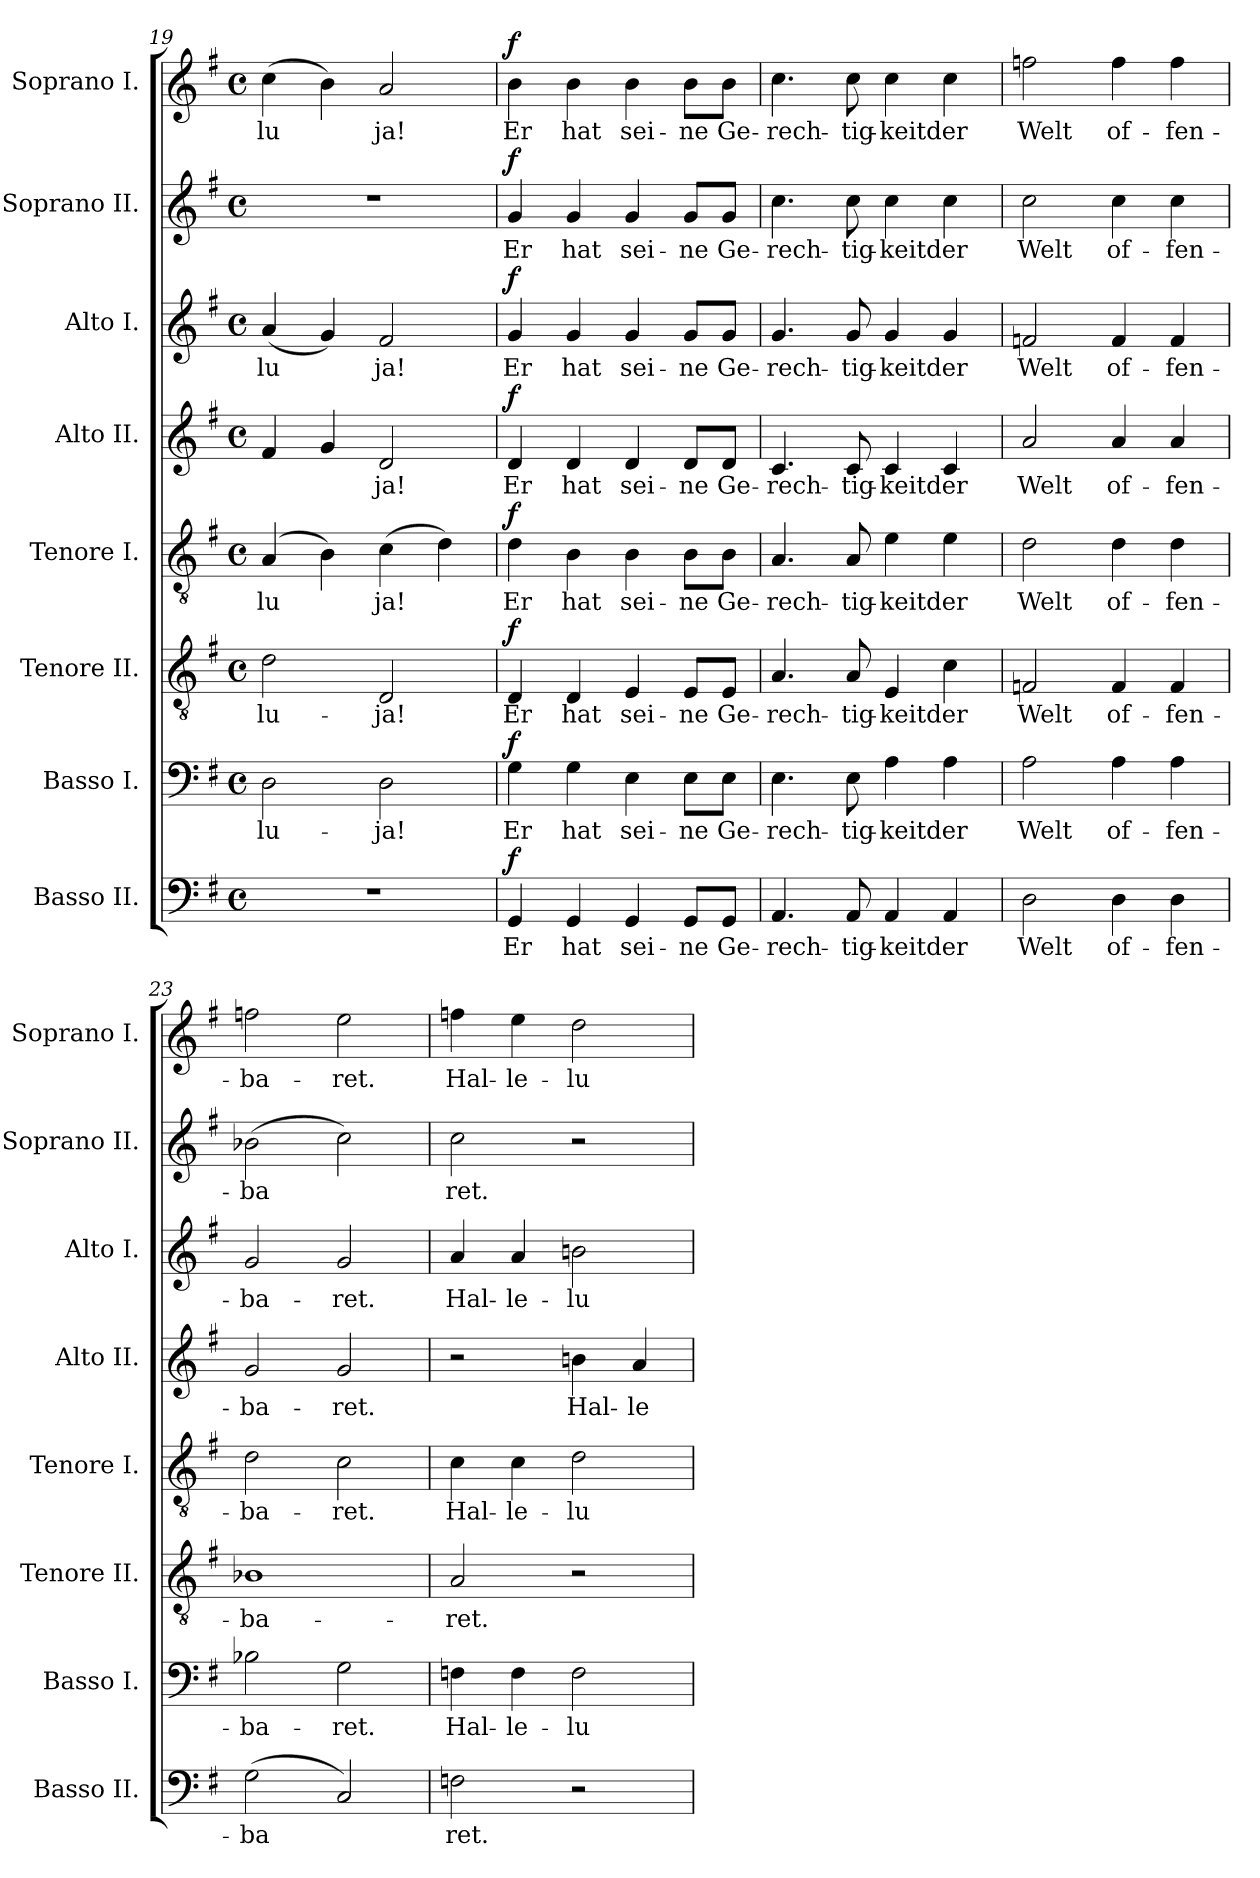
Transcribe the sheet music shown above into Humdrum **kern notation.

**kern	**text	**dynam	**kern	**text	**dynam	**kern	**text	**dynam	**kern	**text	**dynam	**kern	**text	**dynam	**kern	**text	**dynam	**kern	**text	**dynam	**kern	**text	**dynam
*part8	*part8	*part8	*part7	*part7	*part7	*part6	*part6	*part6	*part5	*part5	*part5	*part4	*part4	*part4	*part3	*part3	*part3	*part2	*part2	*part2	*part1	*part1	*part1
*staff8	*staff8	*staff8	*staff7	*staff7	*staff7	*staff6	*staff6	*staff6	*staff5	*staff5	*staff5	*staff4	*staff4	*staff4	*staff3	*staff3	*staff3	*staff2	*staff2	*staff2	*staff1	*staff1	*staff1
*I"Basso II.	*	*	*I"Basso I.	*	*	*I"Tenore II.	*	*	*I"Tenore I.	*	*	*I"Alto II.	*	*	*I"Alto I.	*	*	*I"Soprano II.	*	*	*I"Soprano I.	*	*
*I'Basso II.	*	*	*I'Basso I.	*	*	*I'Tenore II.	*	*	*I'Tenore I.	*	*	*I'Alto II.	*	*	*I'Alto I.	*	*	*I'Soprano II.	*	*	*I'Soprano I.	*	*
*clefF4	*	*	*clefF4	*	*	*clefGv2	*	*	*clefGv2	*	*	*clefG2	*	*	*clefG2	*	*	*clefG2	*	*	*clefG2	*	*
*k[f#]	*	*	*k[f#]	*	*	*k[f#]	*	*	*k[f#]	*	*	*k[f#]	*	*	*k[f#]	*	*	*k[f#]	*	*	*k[f#]	*	*
*G:	*	*	*G:	*	*	*G:	*	*	*G:	*	*	*G:	*	*	*G:	*	*	*G:	*	*	*G:	*	*
*M4/4	*	*	*M4/4	*	*	*M4/4	*	*	*M4/4	*	*	*M4/4	*	*	*M4/4	*	*	*M4/4	*	*	*M4/4	*	*
*met(c)	*	*	*met(c)	*	*	*met(c)	*	*	*met(c)	*	*	*met(c)	*	*	*met(c)	*	*	*met(c)	*	*	*met(c)	*	*
=19	=19	=19	=19	=19	=19	=19	=19	=19	=19	=19	=19	=19	=19	=19	=19	=19	=19	=19	=19	=19	=19	=19	=19
!	!	!	!	!LO:LY:b:cj	!	!	!LO:LY:b:cj	!	!	!LO:LY:b:cj	!	!	!LO:LY:b:cj	!	!	!LO:LY:b:cj	!	!	!	!	!	!LO:LY:b:cj	!
1r	.	.	2D\	-lu-	.	2d\	-lu-	.	(>4A/	-lu-	.	4f#/	--	.	(<4a/	-lu-	.	1r	.	.	(>4cc\	-lu-	.
!	!	!	!	!	!	!	!	!	!	!LO:LY:b:cj	!	!	!LO:LY:b:cj	!	!	!LO:LY:b:cj	!	!	!	!	!	!LO:LY:b:cj	!
.	.	.	.	.	.	.	.	.	4B\)	--	.	4g/	--	.	4g/)	--	.	.	.	.	4b\)	--	.
!	!	!	!	!LO:LY:b:cj	!	!	!LO:LY:b:cj	!	!	!LO:LY:b:cj	!	!	!LO:LY:b:cj	!	!	!LO:LY:b:cj	!	!	!	!	!	!LO:LY:b:cj	!
.	.	.	2D\	-ja!	.	2D/	-ja!	.	(>4c\	-ja!	.	2d/	-ja!	.	2f#/	-ja!	.	.	.	.	2a/	-ja!	.
!	!	!	!	!	!	!	!	!	!	!LO:LY:b:cj	!	!	!	!	!	!	!	!	!	!	!	!	!
.	.	.	.	.	.	.	.	.	4d\)	.	.	.	.	.	.	.	.	.	.	.	.	.	.
=20!	=20!	=20!	=20!	=20!	=20!	=20!	=20!	=20!	=20!	=20!	=20!	=20!	=20!	=20!	=20!	=20!	=20!	=20!	=20!	=20!	=20!	=20!	=20!
!	!LO:LY:b:cj	!LO:DY:a	!	!LO:LY:b:cj	!LO:DY:a	!	!LO:LY:b:cj	!LO:DY:a	!	!LO:LY:b:cj	!LO:DY:a	!	!LO:LY:b:cj	!LO:DY:a	!	!LO:LY:b:cj	!LO:DY:a	!	!LO:LY:b:cj	!LO:DY:a	!	!LO:LY:b:cj	!LO:DY:a
4GG/	Er	f	4G\	Er	f	4D/	Er	f	4d\	Er	f	4d/	Er	f	4g/	Er	f	4g/	Er	f	4b\	Er	f
!	!LO:LY:b:cj	!	!	!LO:LY:b:cj	!	!	!LO:LY:b:cj	!	!	!LO:LY:b:cj	!	!	!LO:LY:b:cj	!	!	!LO:LY:b:cj	!	!	!LO:LY:b:cj	!	!	!LO:LY:b:cj	!
4GG/	hat	.	4G\	hat	.	4D/	hat	.	4B\	hat	.	4d/	hat	.	4g/	hat	.	4g/	hat	.	4b\	hat	.
!	!LO:LY:b:cj	!	!	!LO:LY:b:cj	!	!	!LO:LY:b:cj	!	!	!LO:LY:b:cj	!	!	!LO:LY:b:cj	!	!	!LO:LY:b:cj	!	!	!LO:LY:b:cj	!	!	!LO:LY:b:cj	!
4GG/	sei-	.	4E\	sei-	.	4E/	sei-	.	4B\	sei-	.	4d/	sei-	.	4g/	sei-	.	4g/	sei-	.	4b\	sei-	.
!	!LO:LY:b:cj	!	!	!LO:LY:b:cj	!	!	!LO:LY:b:cj	!	!	!LO:LY:b:cj	!	!	!LO:LY:b:cj	!	!	!LO:LY:b:cj	!	!	!LO:LY:b:cj	!	!	!LO:LY:b:cj	!
8GG/L	-ne	.	8E\L	-ne	.	8E/L	-ne	.	8B\L	-ne	.	8d/L	-ne	.	8g/L	-ne	.	8g/L	-ne	.	8b\L	-ne	.
!	!LO:LY:b:cj	!	!	!LO:LY:b:cj	!	!	!LO:LY:b:cj	!	!	!LO:LY:b:cj	!	!	!LO:LY:b:cj	!	!	!LO:LY:b:cj	!	!	!LO:LY:b:cj	!	!	!LO:LY:b:cj	!
8GG/J	Ge-	.	8E\J	Ge-	.	8E/J	Ge-	.	8B\J	Ge-	.	8d/J	Ge-	.	8g/J	Ge-	.	8g/J	Ge-	.	8b\J	Ge-	.
=21!	=21!	=21!	=21!	=21!	=21!	=21!	=21!	=21!	=21!	=21!	=21!	=21!	=21!	=21!	=21!	=21!	=21!	=21!	=21!	=21!	=21!	=21!	=21!
!	!LO:LY:b:cj	!	!	!LO:LY:b:cj	!	!	!LO:LY:b:cj	!	!	!LO:LY:b:cj	!	!	!LO:LY:b:cj	!	!	!LO:LY:b:cj	!	!	!LO:LY:b:cj	!	!	!LO:LY:b:cj	!
4.AA/	-rech-	.	4.E\	-rech-	.	4.A/	-rech-	.	4.A/	-rech-	.	4.c/	-rech-	.	4.g/	-rech-	.	4.cc\	-rech-	.	4.cc\	-rech-	.
!	!LO:LY:b:cj	!	!	!LO:LY:b:cj	!	!	!LO:LY:b:cj	!	!	!LO:LY:b:cj	!	!	!LO:LY:b:cj	!	!	!LO:LY:b:cj	!	!	!LO:LY:b:cj	!	!	!LO:LY:b:cj	!
8AA/	-tig-	.	8E\	-tig-	.	8A/	-tig-	.	8A/	-tig-	.	8c/	-tig-	.	8g/	-tig-	.	8cc\	-tig-	.	8cc\	-tig-	.
!	!LO:LY:b:cj	!	!	!LO:LY:b:cj	!	!	!LO:LY:b:cj	!	!	!LO:LY:b:cj	!	!	!LO:LY:b:cj	!	!	!LO:LY:b:cj	!	!	!LO:LY:b:cj	!	!	!LO:LY:b:cj	!
4AA/	-keitder	.	4A\	-keitder	.	4E/	-keitder	.	4e\	-keitder	.	4c/	-keitder	.	4g/	-keitder	.	4cc\	-keitder	.	4cc\	-keitder	.
!	!LO:LY:b:cj	!	!	!LO:LY:b:cj	!	!	!LO:LY:b:cj	!	!	!LO:LY:b:cj	!	!	!LO:LY:b:cj	!	!	!LO:LY:b:cj	!	!	!LO:LY:b:cj	!	!	!LO:LY:b:cj	!
4AA/	.	.	4A\	.	.	4c\	.	.	4e\	.	.	4c/	.	.	4g/	.	.	4cc\	.	.	4cc\	.	.
=22!	=22!	=22!	=22!	=22!	=22!	=22!	=22!	=22!	=22!	=22!	=22!	=22!	=22!	=22!	=22!	=22!	=22!	=22!	=22!	=22!	=22!	=22!	=22!
!	!LO:LY:b:cj	!	!	!LO:LY:b:cj	!	!	!LO:LY:b:cj	!	!	!LO:LY:b:cj	!	!	!LO:LY:b:cj	!	!	!LO:LY:b:cj	!	!	!LO:LY:b:cj	!	!	!LO:LY:b:cj	!
2D\	Welt	.	2A\	Welt	.	2Fn/	Welt	.	2d\	Welt	.	2a/	Welt	.	2fn/	Welt	.	2cc\	Welt	.	2ffn\	Welt	.
!	!LO:LY:b:cj	!	!	!LO:LY:b:cj	!	!	!LO:LY:b:cj	!	!	!LO:LY:b:cj	!	!	!LO:LY:b:cj	!	!	!LO:LY:b:cj	!	!	!LO:LY:b:cj	!	!	!LO:LY:b:cj	!
4D\	of-	.	4A\	of-	.	4F/	of-	.	4d\	of-	.	4a/	of-	.	4f/	of-	.	4cc\	of-	.	4ff\	of-	.
!	!LO:LY:b:cj	!	!	!LO:LY:b:cj	!	!	!LO:LY:b:cj	!	!	!LO:LY:b:cj	!	!	!LO:LY:b:cj	!	!	!LO:LY:b:cj	!	!	!LO:LY:b:cj	!	!	!LO:LY:b:cj	!
4D\	-fen-	.	4A\	-fen-	.	4F/	-fen-	.	4d\	-fen-	.	4a/	-fen-	.	4f/	-fen-	.	4cc\	-fen-	.	4ff\	-fen-	.
=23!	=23!	=23!	=23!	=23!	=23!	=23!	=23!	=23!	=23!	=23!	=23!	=23!	=23!	=23!	=23!	=23!	=23!	=23!	=23!	=23!	=23!	=23!	=23!
!	!LO:LY:b:cj	!	!	!LO:LY:b:cj	!	!	!LO:LY:b:cj	!	!	!LO:LY:b:cj	!	!	!LO:LY:b:cj	!	!	!LO:LY:b:cj	!	!	!LO:LY:b:cj	!	!	!LO:LY:b:cj	!
(>2G\	-ba-	.	2B-X\	-ba-	.	1B-X	-ba-	.	2d\	-ba-	.	2g/	-ba-	.	2g/	-ba-	.	(>2b-X\	-ba-	.	2ffn\	-ba-	.
!	!LO:LY:b:cj	!	!	!LO:LY:b:cj	!	!	!	!	!	!LO:LY:b:cj	!	!	!LO:LY:b:cj	!	!	!LO:LY:b:cj	!	!	!LO:LY:b:cj	!	!	!LO:LY:b:cj	!
2C/)	--	.	2G\	-ret.	.	.	.	.	2c\	-ret.	.	2g/	-ret.	.	2g/	-ret.	.	2cc\)	--	.	2ee\	-ret.	.
=24!	=24!	=24!	=24!	=24!	=24!	=24!	=24!	=24!	=24!	=24!	=24!	=24!	=24!	=24!	=24!	=24!	=24!	=24!	=24!	=24!	=24!	=24!	=24!
!	!LO:LY:b:cj	!	!	!LO:LY:b:cj	!	!	!LO:LY:b:cj	!	!	!LO:LY:b:cj	!	!	!	!	!	!LO:LY:b:cj	!	!	!LO:LY:b:cj	!	!	!LO:LY:b:cj	!
2Fn\	-ret.	.	4Fn\	Hal-	.	2A/	-ret.	.	4c\	Hal-	.	2r	.	.	4a/	Hal-	.	2cc\	-ret.	.	4ffn\	Hal-	.
!	!	!	!	!LO:LY:b:cj	!	!	!	!	!	!LO:LY:b:cj	!	!	!	!	!	!LO:LY:b:cj	!	!	!	!	!	!LO:LY:b:cj	!
.	.	.	4F\	-le-	.	.	.	.	4c\	-le-	.	.	.	.	4a/	-le-	.	.	.	.	4ee\	-le-	.
!	!	!	!	!LO:LY:b:cj	!	!	!	!	!	!LO:LY:b:cj	!	!	!LO:LY:b:cj	!	!	!LO:LY:b:cj	!	!	!	!	!	!LO:LY:b:cj	!
2r	.	.	2F\	-lu-	.	2r	.	.	2d\	-lu-	.	4bn\	Hal-	.	2bn\	-lu-	.	2r	.	.	2dd\	-lu-	.
!	!	!	!	!	!	!	!	!	!	!	!	!	!LO:LY:b:cj	!	!	!	!	!	!	!	!	!	!
.	.	.	.	.	.	.	.	.	.	.	.	4a/	-le-	.	.	.	.	.	.	.	.	.	.
=!	=!	=!	=!	=!	=!	=!	=!	=!	=!	=!	=!	=!	=!	=!	=!	=!	=!	=!	=!	=!	=!	=!	=!
*-	*-	*-	*-	*-	*-	*-	*-	*-	*-	*-	*-	*-	*-	*-	*-	*-	*-	*-	*-	*-	*-	*-	*-
